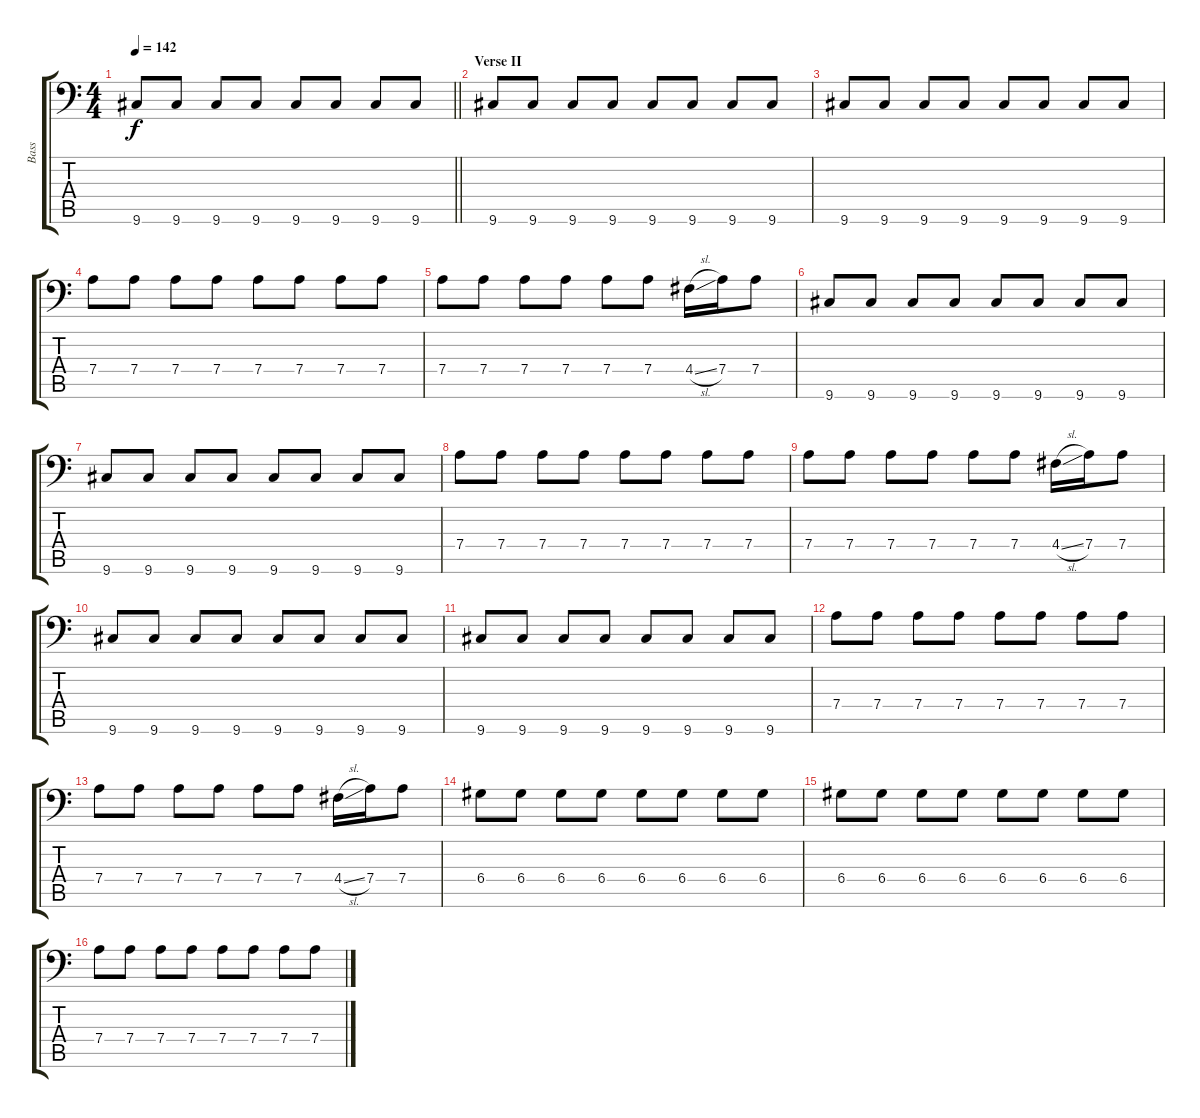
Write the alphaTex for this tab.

\track ("Bass" "Bass") {instrument electricbassfinger}
\staff {score tabs}
\tuning (E3 B2 G2 D2 A1 E1) {hide}
\ts (4 4)
\tempo 142
\clef f4
\barLineRight lightlight
\ks c
9.6.8{dy f} 9.6.8 9.6.8 9.6.8 9.6.8 9.6.8 9.6.8 9.6.8 |
\section ("" "Verse II")
9.6.8 9.6.8 9.6.8 9.6.8 9.6.8 9.6.8 9.6.8 9.6.8 |
9.6.8 9.6.8 9.6.8 9.6.8 9.6.8 9.6.8 9.6.8 9.6.8 |
7.4.8 7.4.8 7.4.8 7.4.8 7.4.8 7.4.8 7.4.8 7.4.8 |
7.4.8 7.4.8 7.4.8 7.4.8 7.4.8 7.4.8 4.4{sl}.16 7.4.16 7.4.8 |
9.6.8 9.6.8 9.6.8 9.6.8 9.6.8 9.6.8 9.6.8 9.6.8 |
9.6.8 9.6.8 9.6.8 9.6.8 9.6.8 9.6.8 9.6.8 9.6.8 |
7.4.8 7.4.8 7.4.8 7.4.8 7.4.8 7.4.8 7.4.8 7.4.8 |
7.4.8 7.4.8 7.4.8 7.4.8 7.4.8 7.4.8 4.4{sl}.16 7.4.16 7.4.8 |
9.6.8 9.6.8 9.6.8 9.6.8 9.6.8 9.6.8 9.6.8 9.6.8 |
9.6.8 9.6.8 9.6.8 9.6.8 9.6.8 9.6.8 9.6.8 9.6.8 |
7.4.8 7.4.8 7.4.8 7.4.8 7.4.8 7.4.8 7.4.8 7.4.8 |
7.4.8 7.4.8 7.4.8 7.4.8 7.4.8 7.4.8 4.4{sl}.16 7.4.16 7.4.8 |
6.4.8 6.4.8 6.4.8 6.4.8 6.4.8 6.4.8 6.4.8 6.4.8 |
6.4.8 6.4.8 6.4.8 6.4.8 6.4.8 6.4.8 6.4.8 6.4.8 |
7.4.8 7.4.8 7.4.8 7.4.8 7.4.8 7.4.8 7.4.8 7.4.8
